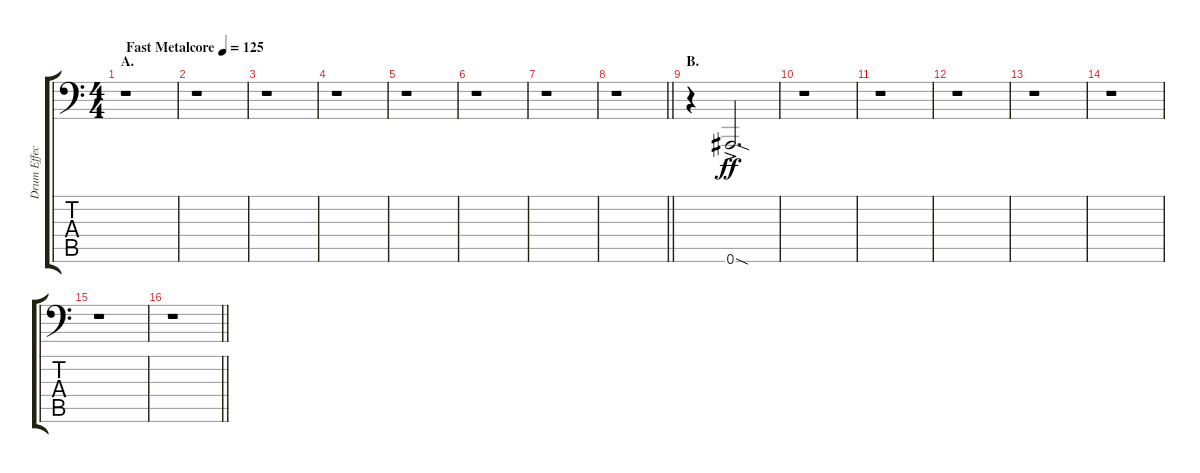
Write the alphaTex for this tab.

\track ("Drum Effects" "Drum Effec") {instrument ocarina}
\staff {score tabs}
\tuning (C4 G3 Eb3 Bb2 F2 Bb1) {hide}
\ts (4 4)
\section ("" "A.")
\tempo (125 "Fast Metalcore")
\clef f4
\ks c
r.1{dy ff instrument ocarina} |
r.1 |
r.1 |
r.1 |
r.1 |
r.1 |
r.1 |
\barLineRight lightlight
r.1 |
\section ("" "B.")
r.4 0.6{sod ac}.2{d} |
r.1 |
r.1 |
r.1 |
r.1 |
r.1 |
r.1 |
\barLineRight lightlight
r.1
